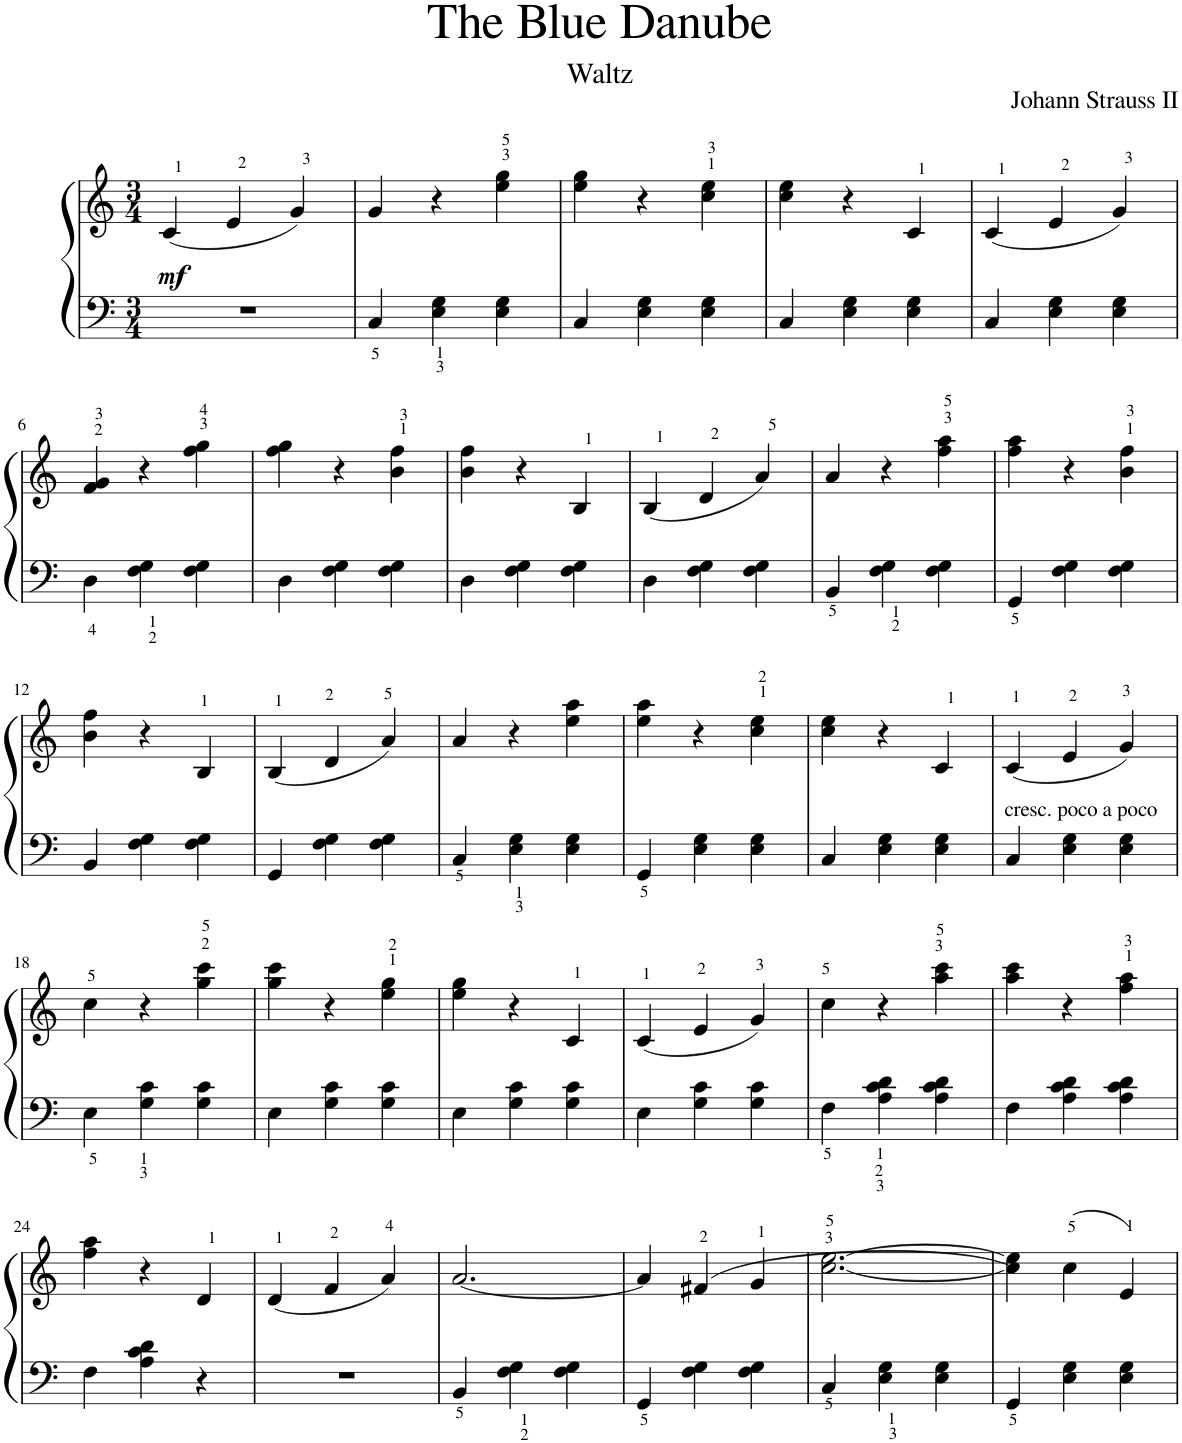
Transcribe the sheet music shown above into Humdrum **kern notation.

**kern	**kern	**dynam
*part1	*part1	*part1
*staff2	*staff1	*staff1/2
*I"Piano	*	*
*I'Pno.	*	*
*clefF4	*clefG2	*
*k[]	*k[]	*
*M3/4	*M3/4	*
=1	=1	=1
!	!	!LO:DY:b
2.r	(4c/	mf
.	4e/	.
.	4g/)	.
=2	=2	=2
4C/	4g/	.
4E\ 4G\	4r	.
4E\ 4G\	4ee\ 4gg\	.
=3	=3	=3
4C/	4ee\ 4gg\	.
4E\ 4G\	4r	.
4E\ 4G\	4cc\ 4ee\	.
=4	=4	=4
4C/	4cc\ 4ee\	.
4E\ 4G\	4r	.
4E\ 4G\	4c/	.
=5	=5	=5
4C/	(4c/	.
4E\ 4G\	4e/	.
4E\ 4G\	4g/)	.
!!LO:LB:g=z
=6	=6	=6
4D\	4f/ 4g/	.
4F\ 4G\	4r	.
4F\ 4G\	4ff\ 4gg\	.
=7	=7	=7
4D\	4ff\ 4gg\	.
4F\ 4G\	4r	.
4F\ 4G\	4b\ 4ff\	.
=8	=8	=8
4D\	4b\ 4ff\	.
4F\ 4G\	4r	.
4F\ 4G\	4B/	.
=9	=9	=9
4D\	(4B/	.
4F\ 4G\	4d/	.
4F\ 4G\	4a/)	.
=10	=10	=10
4BB/	4a/	.
4F\ 4G\	4r	.
4F\ 4G\	4ff\ 4aa\	.
=11	=11	=11
4GG/	4ff\ 4aa\	.
4F\ 4G\	4r	.
4F\ 4G\	4b\ 4ff\	.
!!LO:LB:g=z
=12	=12	=12
4BB/	4b\ 4ff\	.
4F\ 4G\	4r	.
4F\ 4G\	4B/	.
=13	=13	=13
4GG/	(4B/	.
4F\ 4G\	4d/	.
4F\ 4G\	4a/)	.
=14	=14	=14
4C/	4a/	.
4E\ 4G\	4r	.
4E\ 4G\	4ee\ 4aa\	.
=15	=15	=15
4GG/	4ee\ 4aa\	.
4E\ 4G\	4r	.
4E\ 4G\	4cc\ 4ee\	.
=16	=16	=16
4C/	4cc\ 4ee\	.
4E\ 4G\	4r	.
4E\ 4G\	4c/	.
=17	=17	=17
!	!LO:TX:b:t=cresc. poco a poco	!
4C/	(4c/	.
4E\ 4G\	4e/	.
4E\ 4G\	4g/)	.
!!LO:LB:g=z
=18	=18	=18
4E\	4cc\	.
4G\ 4c\	4r	.
4G\ 4c\	4gg\ 4ccc\	.
=19	=19	=19
4E\	4gg\ 4ccc\	.
4G\ 4c\	4r	.
4G\ 4c\	4ee\ 4gg\	.
=20	=20	=20
4E\	4ee\ 4gg\	.
4G\ 4c\	4r	.
4G\ 4c\	4c/	.
=21	=21	=21
4E\	(4c/	.
4G\ 4c\	4e/	.
4G\ 4c\	4g/)	.
=22	=22	=22
4F\	4cc\	.
4A\ 4c\ 4d\	4r	.
4A\ 4c\ 4d\	4aa\ 4ccc\	.
=23	=23	=23
4F\	4aa\ 4ccc\	.
4A\ 4c\ 4d\	4r	.
4A\ 4c\ 4d\	4ff\ 4aa\	.
!!LO:LB:g=z
=24	=24	=24
4F\	4ff\ 4aa\	.
4A\ 4c\ 4d\	4r	.
4r	4d/	.
=25	=25	=25
2.r	(4d/	.
.	4f/	.
.	4a/)	.
=26	=26	=26
4BB/	[2.a/	.
4F\ 4G\	.	.
4F\ 4G\	.	.
=27	=27	=27
4GG/	4a/]	.
4F\ 4G\	(4f#X/	.
4F\ 4G\	4g/	.
=28	=28	=28
4C/	[2.cc\ [2.ee\	.
4E\ 4G\	.	.
4E\ 4G\	.	.
=29	=29	=29
4GG/	4cc\] 4ee\])	.
4E\ 4G\	(4cc\	.
4E\ 4G\	4e/)	.
=	=	=
*-	*-	*-
